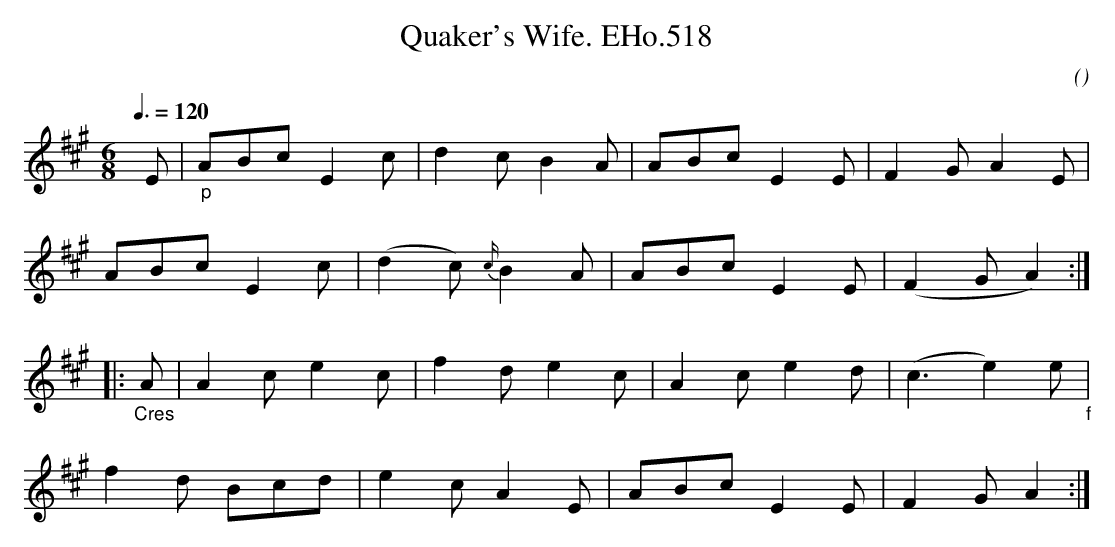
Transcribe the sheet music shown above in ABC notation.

X:1
T:Quaker's Wife. EHo.518
M:6/8
L:1/8
Q:3/8=120
C:
O:
K:A
yE | "_p"ABc E2c | d2c B2A | ABc E2E | F2G A2E |
ABc E2c | (d2c) {c/}B2A | ABc E2E | (F2G A2) :|
|: "_Cres"A | A2c e2c | f2d e2c | A2c e2d | (c3 e2)e "_f"|
f2d Bcd | e2c A2E | ABc E2E | F2G A2 :|
